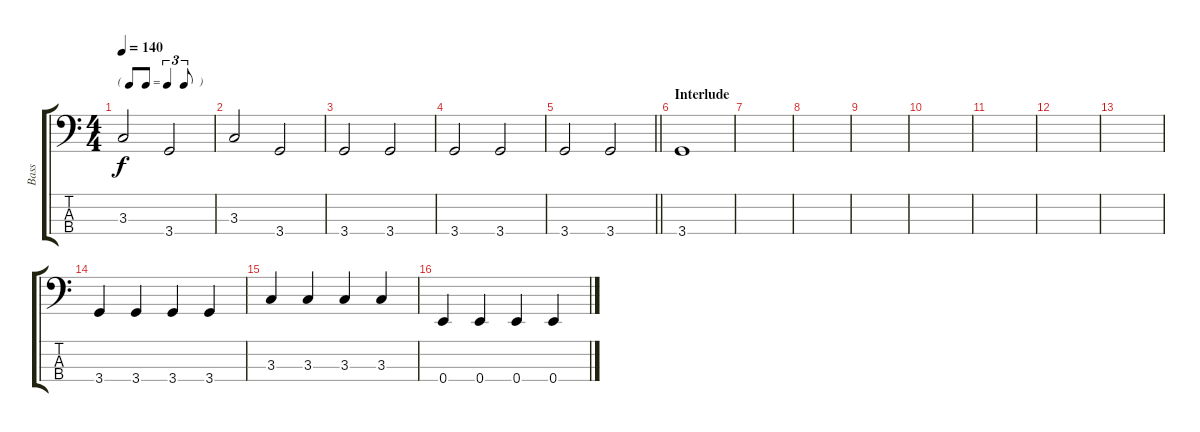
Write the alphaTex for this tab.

\track ("Bass" "Bass") {instrument electricbassfinger}
\staff {score tabs}
\tuning (G2 D2 A1 E1) {hide}
\ts (4 4)
\tf triplet8th
\tempo 140
\clef f4
\ks c
3.3.2{dy f} 3.4.2 |
3.3.2 3.4.2 |
3.4.2 3.4.2 |
3.4.2 3.4.2 |
\barLineRight lightlight
3.4.2 3.4.2 |
\section ("" "Interlude")
3.4.1 |
|
|
|
|
|
|
|
3.4.4 3.4.4 3.4.4 3.4.4 |
3.3.4 3.3.4 3.3.4 3.3.4 |
0.4.4 0.4.4 0.4.4 0.4.4
